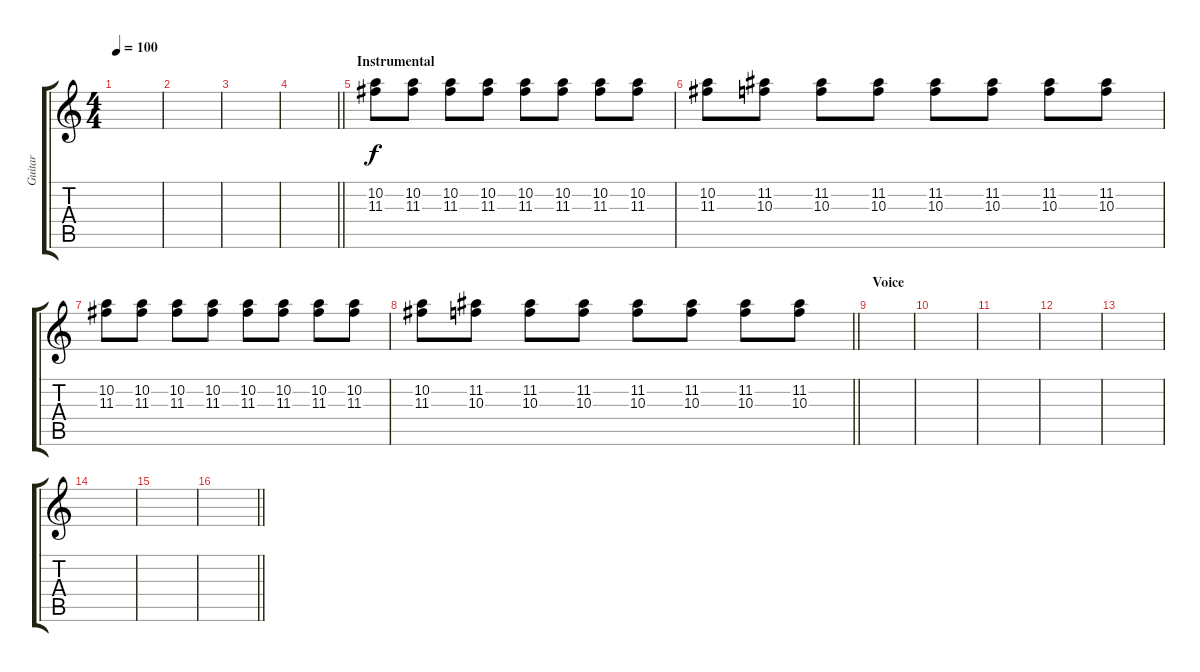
\track ("Guitar" "Guitar") {instrument electricguitarclean}
\staff {score tabs}
\tuning (E4 B3 G3 D3 A2 D2) {hide}
\ts (4 4)
\tempo 100
\clef g2
\ks c
|
|
|
\barLineRight lightlight
|
\section ("" "Instrumental")
(10.2 11.3).8{instrument electricguitarclean} (10.2 11.3).8 (10.2 11.3).8 (10.2 11.3).8 (10.2 11.3).8 (10.2 11.3).8 (10.2 11.3).8 (10.2 11.3).8 |
(10.2 11.3).8 (11.2 10.3).8 (11.2 10.3).8 (11.2 10.3).8 (11.2 10.3).8 (11.2 10.3).8 (11.2 10.3).8 (11.2 10.3).8 |
(10.2 11.3).8 (10.2 11.3).8 (10.2 11.3).8 (10.2 11.3).8 (10.2 11.3).8 (10.2 11.3).8 (10.2 11.3).8 (10.2 11.3).8 |
\barLineRight lightlight
(10.2 11.3).8 (11.2 10.3).8 (11.2 10.3).8 (11.2 10.3).8 (11.2 10.3).8 (11.2 10.3).8 (11.2 10.3).8 (11.2 10.3).8 |
\section ("" "Voice")
|
|
|
|
|
|
|
\barLineRight lightlight
